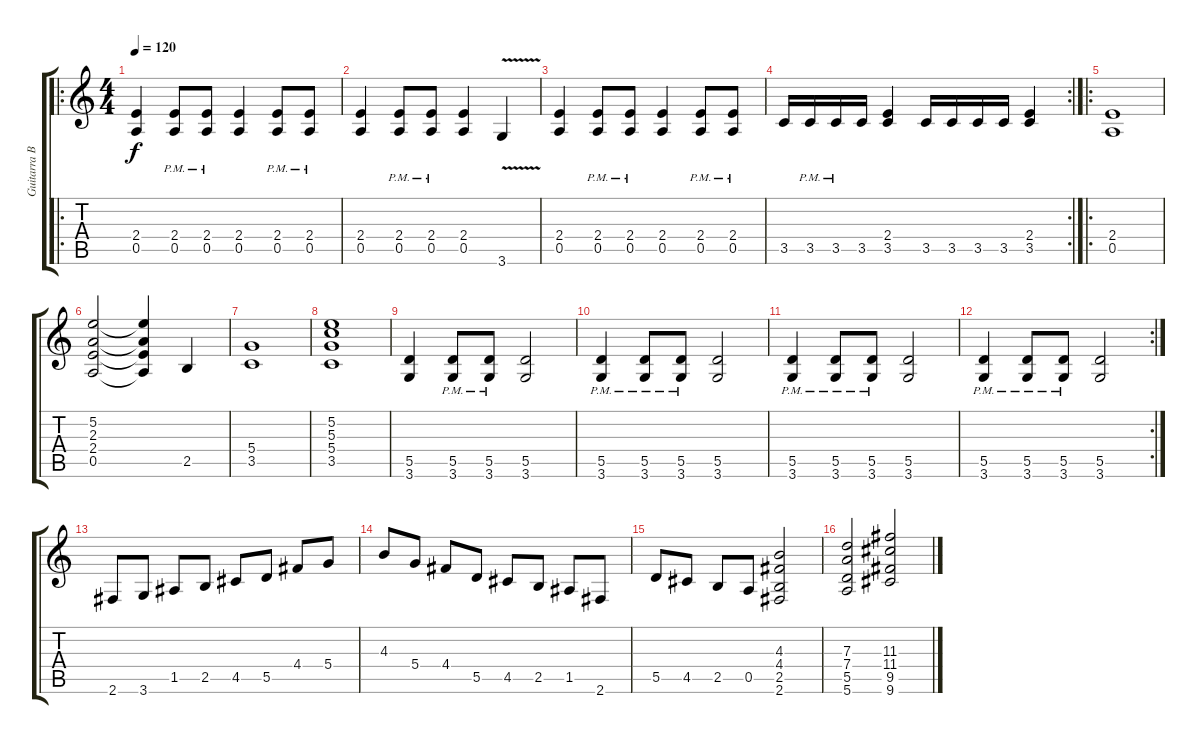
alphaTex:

\track ("Guitarra Base" "Guitarra B") {instrument acousticguitarnylon}
\staff {score tabs}
\tuning (E4 B3 G3 D3 A2 E2) {hide}
\ro
\ts (4 4)
\tempo 120
\clef g2
\ks c
(2.4 0.5).4{dy f} (2.4{pm} 0.5{pm}).8 (2.4{pm} 0.5{pm}).8 (2.4 0.5).4 (2.4{pm} 0.5{pm}).8 (2.4{pm} 0.5{pm}).8 |
(2.4 0.5).4 (2.4{pm} 0.5{pm}).8 (2.4{pm} 0.5{pm}).8 (2.4 0.5).4 3.6{v}.4 |
(2.4 0.5).4 (2.4{pm} 0.5{pm}).8 (2.4{pm} 0.5{pm}).8 (2.4 0.5).4 (2.4{pm} 0.5{pm}).8 (2.4{pm} 0.5{pm}).8 |
\rc 2
3.5.16 3.5{pm}.16 3.5{pm}.16 3.5.16 (2.4 3.5).4 3.5.16 3.5.16 3.5.16 3.5.16 (2.4 3.5).4 |
\ro
(2.4 0.5).1 |
(5.2 2.3 2.4 0.5).2 (5.2{t} 2.3{t} 2.4{t} 0.5{t}).4 2.5.4 |
(5.4 3.5).1 |
(5.2 5.3 5.4 3.5).1 |
(5.5 3.6).4 (5.5{pm} 3.6{pm}).8 (5.5{pm} 3.6{pm}).8 (5.5 3.6).2 |
(5.5{pm} 3.6{pm}).4 (5.5{pm} 3.6{pm}).8 (5.5{pm} 3.6{pm}).8 (5.5 3.6).2 |
(5.5{pm} 3.6{pm}).4 (5.5{pm} 3.6{pm}).8 (5.5{pm} 3.6{pm}).8 (5.5 3.6).2 |
\rc 2
(5.5{pm} 3.6{pm}).4 (5.5{pm} 3.6{pm}).8 (5.5{pm} 3.6{pm}).8 (5.5 3.6).2 |
2.6.8 3.6.8 1.5.8 2.5.8 4.5.8 5.5.8 4.4.8 5.4.8 |
4.3.8 5.4.8 4.4.8 5.5.8 4.5.8 2.5.8 1.5.8 2.6.8 |
5.5.8 4.5.8 2.5.8 0.5.8 (4.3 4.4 2.5 2.6).2 |
(7.3 7.4 5.5 5.6).2 (11.3 11.4 9.5 9.6).2
